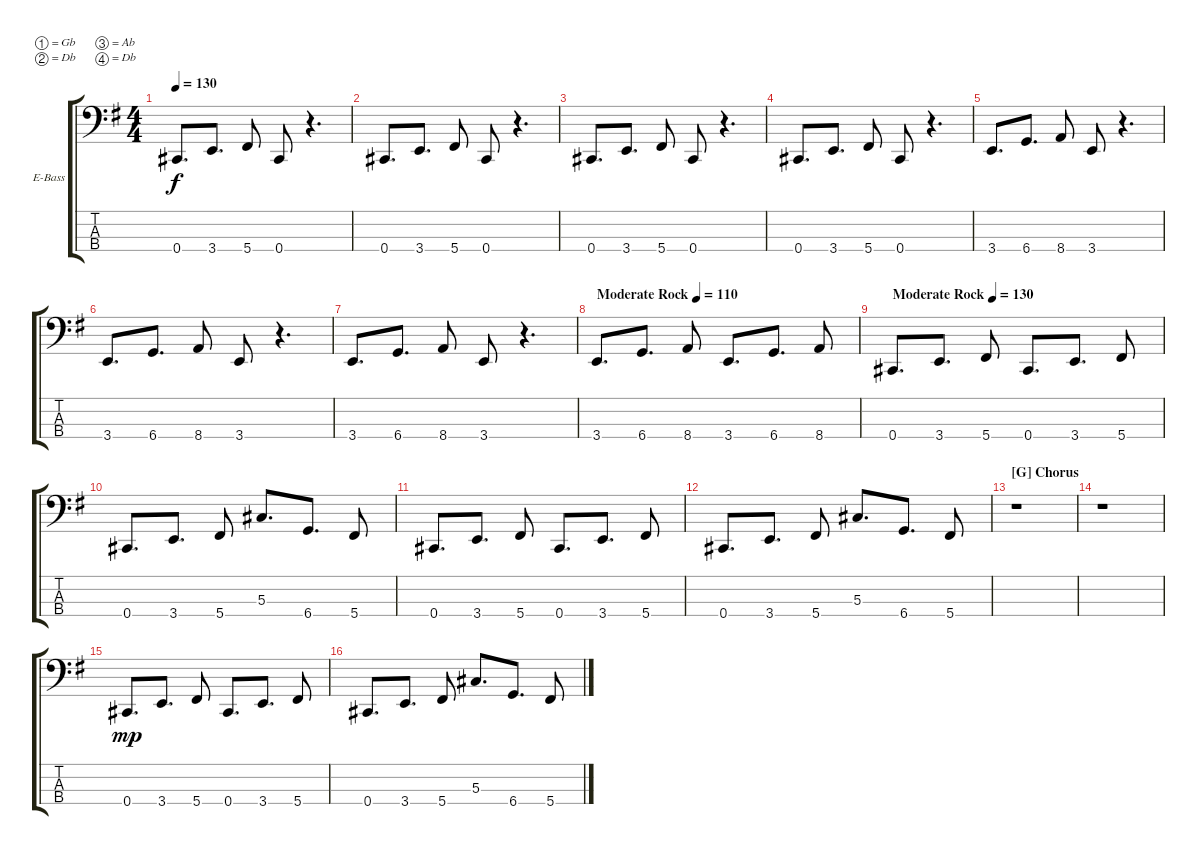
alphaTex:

\bracketExtendMode groupsimilarinstruments
\firstSystemTrackNameOrientation horizontal
\otherSystemsTrackNameOrientation horizontal
\track ("Bass" "E-Bass") {instrument electricbassfinger}
\staff {score tabs}
\tuning (Gb2 Db2 Ab1 Db1)
\ts (4 4)
\tempo 130
\clef f4
\scale
1.05549
\ks g
0.4.8{d dy f} 3.4.8{d} 5.4.8 0.4.8 r.4{d} |
\scale
0.944515 0.4.8{d} 3.4.8{d} 5.4.8 0.4.8 r.4{d} |
\scale
1.05549 0.4.8{d} 3.4.8{d} 5.4.8 0.4.8 r.4{d} |
\scale
0.944515 0.4.8{d} 3.4.8{d} 5.4.8 0.4.8 r.4{d} |
\scale
1.05549 3.4.8{d} 6.4.8{d} 8.4.8 3.4.8 r.4{d} |
\scale
0.944515 3.4.8{d} 6.4.8{d} 8.4.8 3.4.8 r.4{d} |
\scale
1.05549 3.4.8{d} 6.4.8{d} 8.4.8 3.4.8 r.4{d} |
\tempo (110 "Moderate Rock")
\scale
0.944515 3.4.8{d} 6.4.8{d} 8.4.8 3.4.8{d} 6.4.8{d} 8.4.8 |
\tempo (130 "Moderate Rock")
\scale
1.05549 0.4.8{d} 3.4.8{d} 5.4.8 0.4.8{d} 3.4.8{d} 5.4.8 |
\scale
0.944515 0.4.8{d} 3.4.8{d} 5.4.8 5.3.8{d} 6.4.8{d} 5.4.8 |
\scale
1.05549 0.4.8{d} 3.4.8{d} 5.4.8 0.4.8{d} 3.4.8{d} 5.4.8 |
\scale
0.944515 0.4.8{d} 3.4.8{d} 5.4.8 5.3.8{d} 6.4.8{d} 5.4.8 |
\section ("G" "Chorus")
\scale
1.05549 r.1 |
\scale
0.944515 r.1 |
\scale
1.05549 0.4.8{d dy mp} 3.4.8{d} 5.4.8 0.4.8{d} 3.4.8{d} 5.4.8 |
\scale
0.944515 0.4.8{d} 3.4.8{d} 5.4.8 5.3.8{d} 6.4.8{d} 5.4.8
